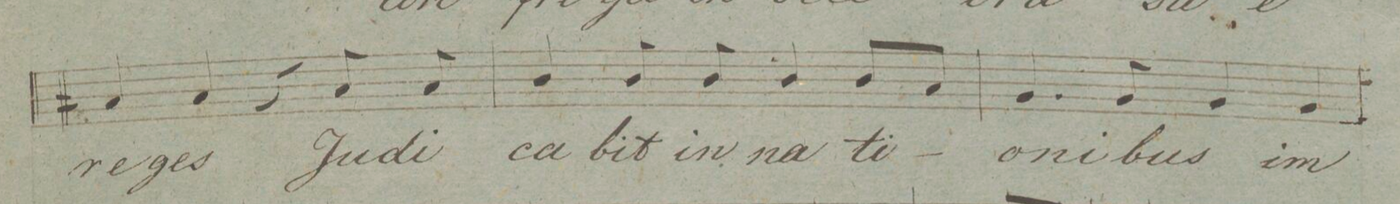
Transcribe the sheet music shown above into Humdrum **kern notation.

**kern	**text	**dynam
*I"Baſso.	*	*
*clefF4	*	*
*k[]	*	*
*met(c|)	*	*
*M2/2	*	*
4C#X/	re-	.
4C#/	-ges	.
4r	.	.
8C#/	Ju-	.
8C#/	-di-	.
=52	=52	=52
4D/	-ca-	.
8D/	-bit	.
8D/	in	.
4D/	na-	.
8D/L	-ti-	.
8C/J	.	.
=53	=53	=53
4.BB/	-o-	.
8BB/	-ni-	.
4BB/	-bus	.
4BB/	im-	.
=54	=54	=54
*-	*-	*-
